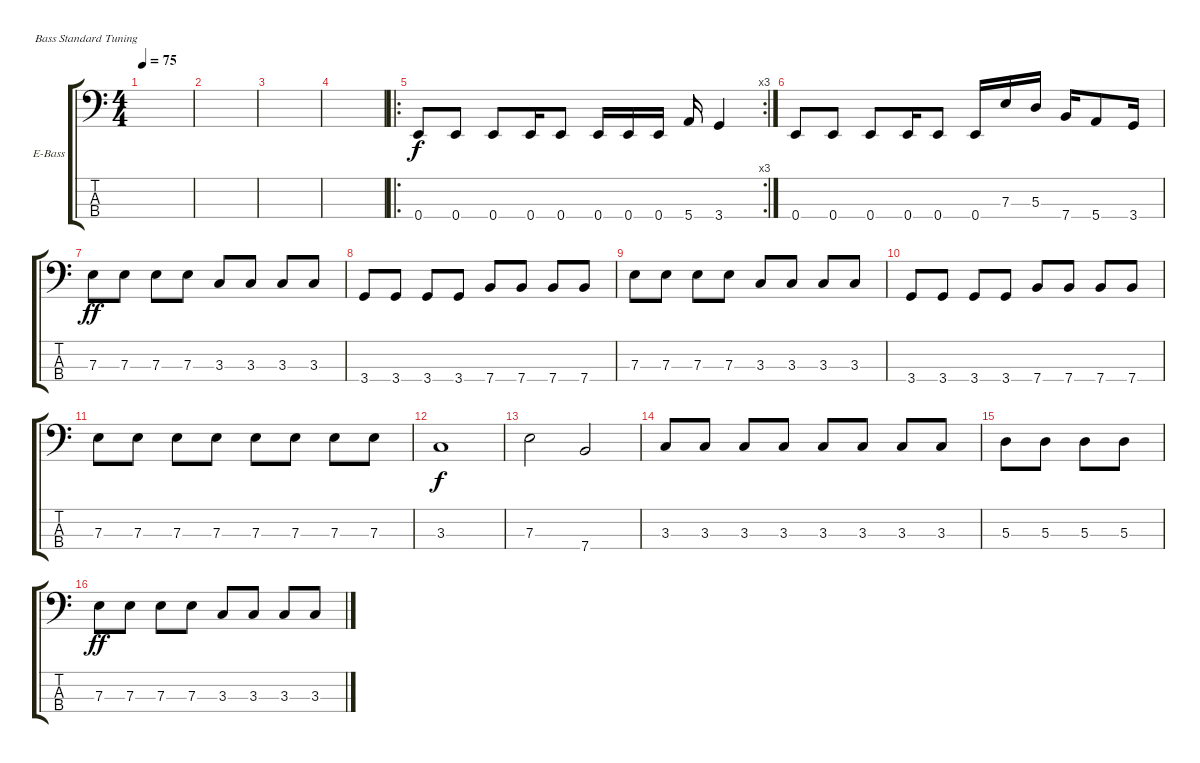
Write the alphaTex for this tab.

\bracketExtendMode groupsimilarinstruments
\firstSystemTrackNameOrientation horizontal
\otherSystemsTrackNameOrientation horizontal
\track ("Electric Bass" "E-Bass") {instrument electricbassfinger}
\staff {score tabs}
\tuning (G2 D2 A1 E1)
\ts (4 4)
\tempo 75
\clef f4
\ks c
|
|
|
|
\ro
\rc 3
0.4.8 0.4.8 0.4.8 0.4.16 0.4.8 0.4.16 0.4.16 0.4.16 5.4.16 3.4.4 |
0.4.8 0.4.8 0.4.8 0.4.16 0.4.8 0.4.16 7.3.16 5.3.16 7.4.16 5.4.8 3.4.16 |
7.3.8{dy ff} 7.3.8 7.3.8 7.3.8 3.3.8 3.3.8 3.3.8 3.3.8 |
3.4.8 3.4.8 3.4.8 3.4.8 7.4.8 7.4.8 7.4.8 7.4.8 |
7.3.8 7.3.8 7.3.8 7.3.8 3.3.8 3.3.8 3.3.8 3.3.8 |
3.4.8 3.4.8 3.4.8 3.4.8 7.4.8 7.4.8 7.4.8 7.4.8 |
7.3.8 7.3.8 7.3.8 7.3.8 7.3.8 7.3.8 7.3.8 7.3.8 |
3.3.1{dy f} |
7.3.2 7.4.2 |
3.3.8 3.3.8 3.3.8 3.3.8 3.3.8 3.3.8 3.3.8 3.3.8 |
5.3.8 5.3.8 5.3.8 5.3.8 |
7.3.8{dy ff} 7.3.8 7.3.8 7.3.8 3.3.8 3.3.8 3.3.8 3.3.8
